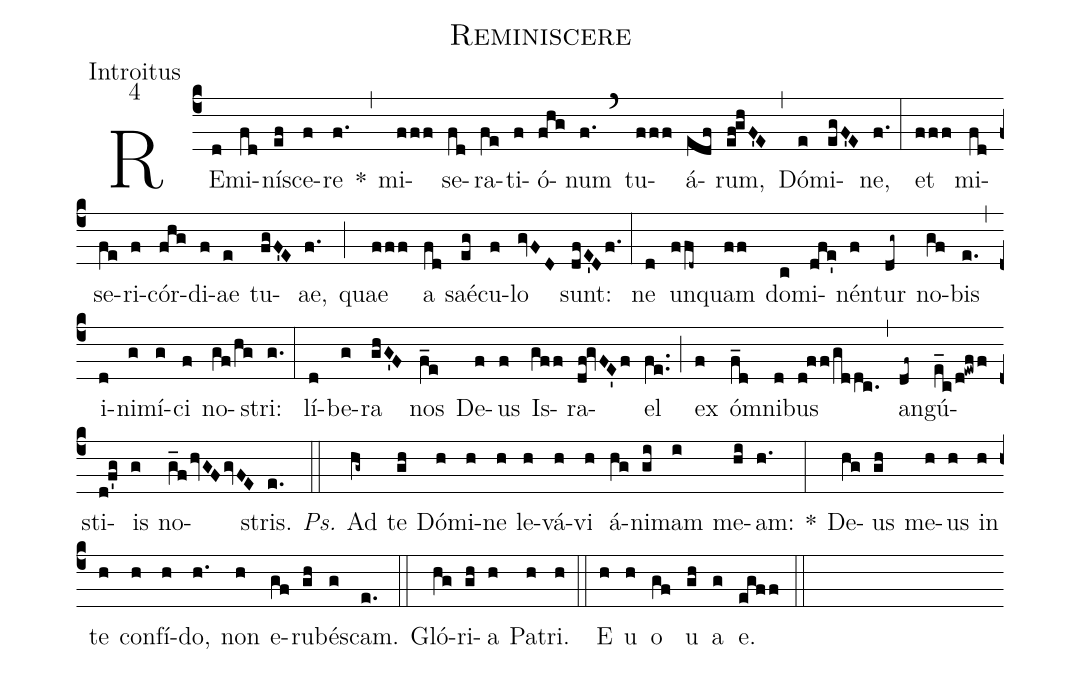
name:Reminiscere;
office-part:Introitus;
mode:4;
%%
(c4) RE(d)mi(fd)ní(ef)sce(f)re(f.) *(,) mi(fff)se(fd)ra(fe)ti(f)ó(fhg)num(f.) (`) tu(fff)á(edf)rum,(ef!ghF'E) (,) Dó(e)mi(egF'E)ne,(f.) (:) et(fff) mi(fd)se(fe)ri(f)cór(fhg)di(f)ae(e) tu(fgF'E)ae,(f.) (;) quae(fff) a(fd) saé(eg)cu(f)lo(gvFD) sunt:(dfE'Df.) (:) ne(d) un(ffd~)quam(ff) do(c)mi(dfe')nén(f)tur(dg~) no(gf)bis(e.) (,) i(d)ni(g)mí(g)ci(f) no(gf/hg)stri:(g.) (:) lí(d)be(g)ra(ghG'F) nos(f_e) De(f)us(f) Is(gff)ra(df!gvFE'f)el(fe..) (;) ex(f) ó(f_d)mni(d)bus(d!ff/gddc.) (,) an(df~)gú(e_c/d!ewff)sti(d!f'g)is(g) no(g_fhvGFgvFE)stris.(e.) <i>Ps.</i>(::) Ad(hg~) te(gh) Dó(h)mi(h)ne(h) le(h)vá(h)vi(h) á(hg)ni(gi)mam(i) me(hi)am:(h.) *(:) De(hg)us(gh) me(h)us(h) in(h) te(h) con(h)fí(h)do,(h.) non(h) e(gf)ru(gh)bé(g)scam.(e.) (::) Gló(hg)ri(gh)a(h) Pa(h)tri.(h) (::) E(h) u(h) o(gf) u(gh) a(g) e.(egff) (::)
